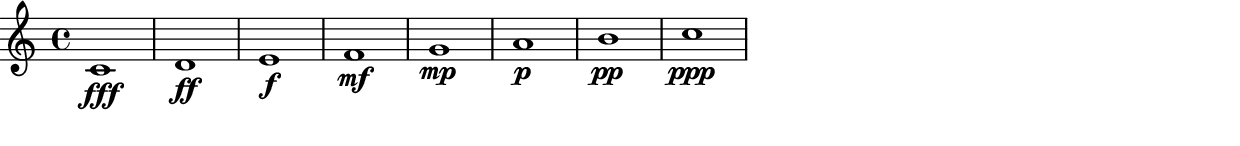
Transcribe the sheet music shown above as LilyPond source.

\include "lilypond-book-preamble.ly"
\paper {
  #(define dump-extents #t)

  indent = 0\mm
  line-width = 210\mm - 2.0 * 0.4\in
  ragged-right = ##t
  force-assignment = #""
  line-width = #(- line-width (* mm  3.000000))
}
\header {
  title = ""
  composer = ""
}
\layout {
}

<<
    \new Staff {   \set Staff.instrumentName = "" \set Staff.shortInstrumentName = "" \time 4/4 \clef treble c'1-\fff d'1-\ff e'1-\f f'1-\mf g'1-\mp a'1-\p b'1-\pp c''1-\ppp
               }
>>